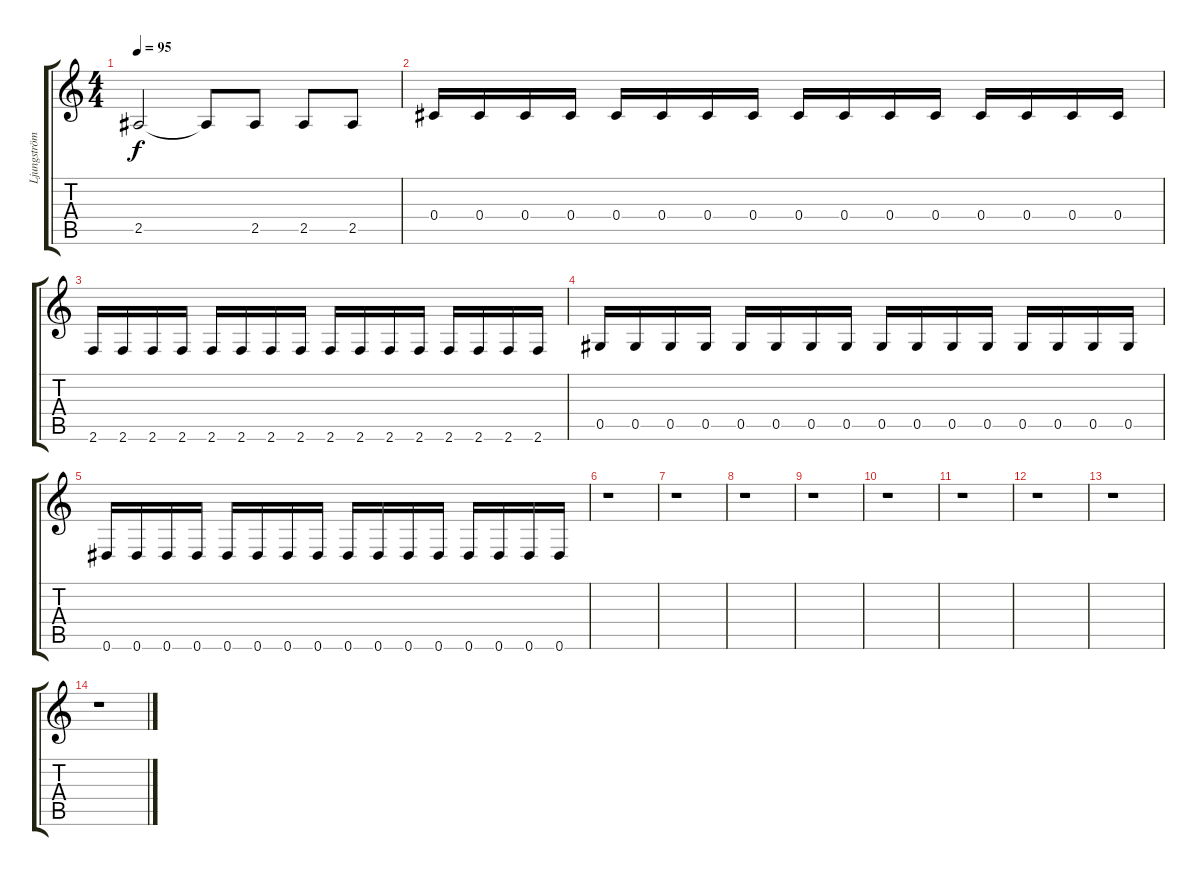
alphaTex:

\track ("Ljungström" "Ljungström") {instrument distortionguitar}
\staff {score tabs}
\tuning (Eb4 Bb3 Gb3 Db3 Ab2 Eb2) {hide}
\ts (4 4)
\tempo 95
\clef g2
\ks c
2.5.2{dy f} 2.5{t}.8 2.5.8 2.5.8 2.5.8 |
0.4.16 0.4.16 0.4.16 0.4.16 0.4.16 0.4.16 0.4.16 0.4.16 0.4.16 0.4.16 0.4.16 0.4.16 0.4.16 0.4.16 0.4.16 0.4.16 |
2.6.16 2.6.16 2.6.16 2.6.16 2.6.16 2.6.16 2.6.16 2.6.16 2.6.16 2.6.16 2.6.16 2.6.16 2.6.16 2.6.16 2.6.16 2.6.16 |
0.5.16 0.5.16 0.5.16 0.5.16 0.5.16 0.5.16 0.5.16 0.5.16 0.5.16 0.5.16 0.5.16 0.5.16 0.5.16 0.5.16 0.5.16 0.5.16 |
0.6.16 0.6.16 0.6.16 0.6.16 0.6.16 0.6.16 0.6.16 0.6.16 0.6.16 0.6.16 0.6.16 0.6.16 0.6.16 0.6.16 0.6.16 0.6.16 |
r.1 |
r.1 |
r.1 |
r.1 |
r.1 |
r.1 |
r.1 |
r.1 |
r.1
